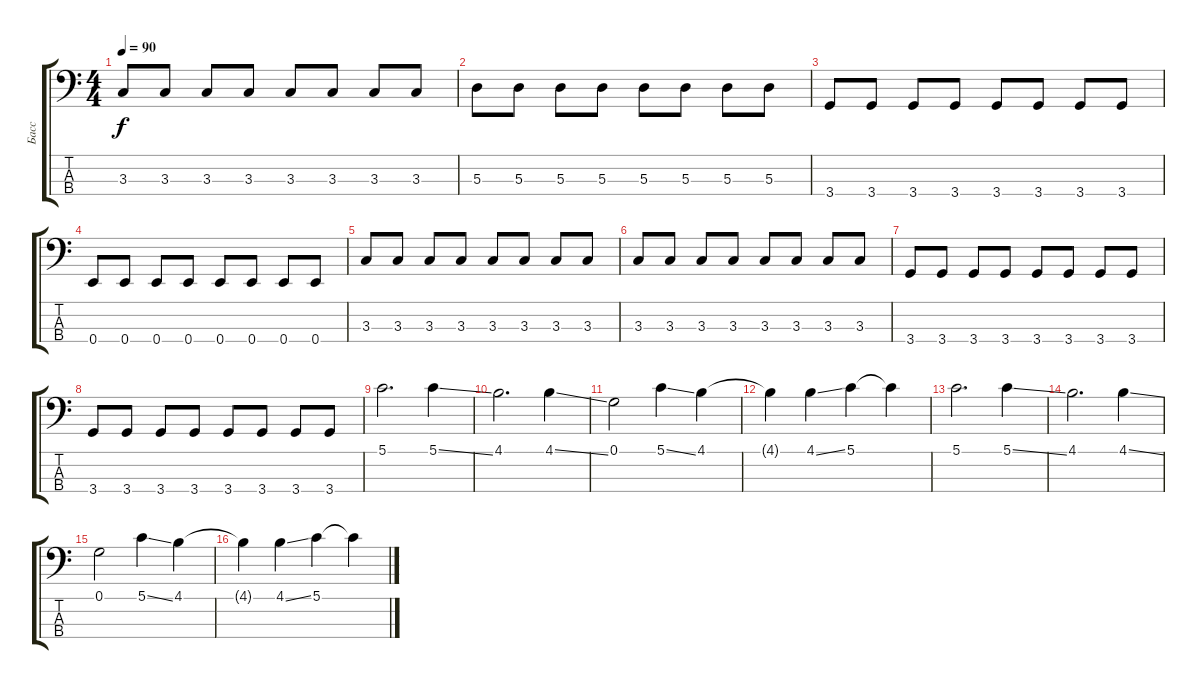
\track ("Басс" "Басс") {instrument fretlessbass}
\staff {score tabs}
\tuning (G2 D2 A1 E1) {hide}
\ts (4 4)
\tempo 90
\clef f4
\ks c
3.3.8{dy f} 3.3.8 3.3.8 3.3.8 3.3.8 3.3.8 3.3.8 3.3.8 |
5.3.8 5.3.8 5.3.8 5.3.8 5.3.8 5.3.8 5.3.8 5.3.8 |
3.4.8 3.4.8 3.4.8 3.4.8 3.4.8 3.4.8 3.4.8 3.4.8 |
0.4.8 0.4.8 0.4.8 0.4.8 0.4.8 0.4.8 0.4.8 0.4.8 |
3.3.8 3.3.8 3.3.8 3.3.8 3.3.8 3.3.8 3.3.8 3.3.8 |
3.3.8 3.3.8 3.3.8 3.3.8 3.3.8 3.3.8 3.3.8 3.3.8 |
3.4.8 3.4.8 3.4.8 3.4.8 3.4.8 3.4.8 3.4.8 3.4.8 |
3.4.8 3.4.8 3.4.8 3.4.8 3.4.8 3.4.8 3.4.8 3.4.8 |
5.1.2{d} 5.1{ss}.4 |
4.1.2{d} 4.1{ss}.4 |
0.1.2 5.1{ss}.4 4.1.4 |
4.1{t}.4 4.1{ss}.4 5.1.4 5.1{t}.4 |
5.1.2{d} 5.1{ss}.4 |
4.1.2{d} 4.1{ss}.4 |
0.1.2 5.1{ss}.4 4.1.4 |
4.1{t}.4 4.1{ss}.4 5.1.4 5.1{t}.4
